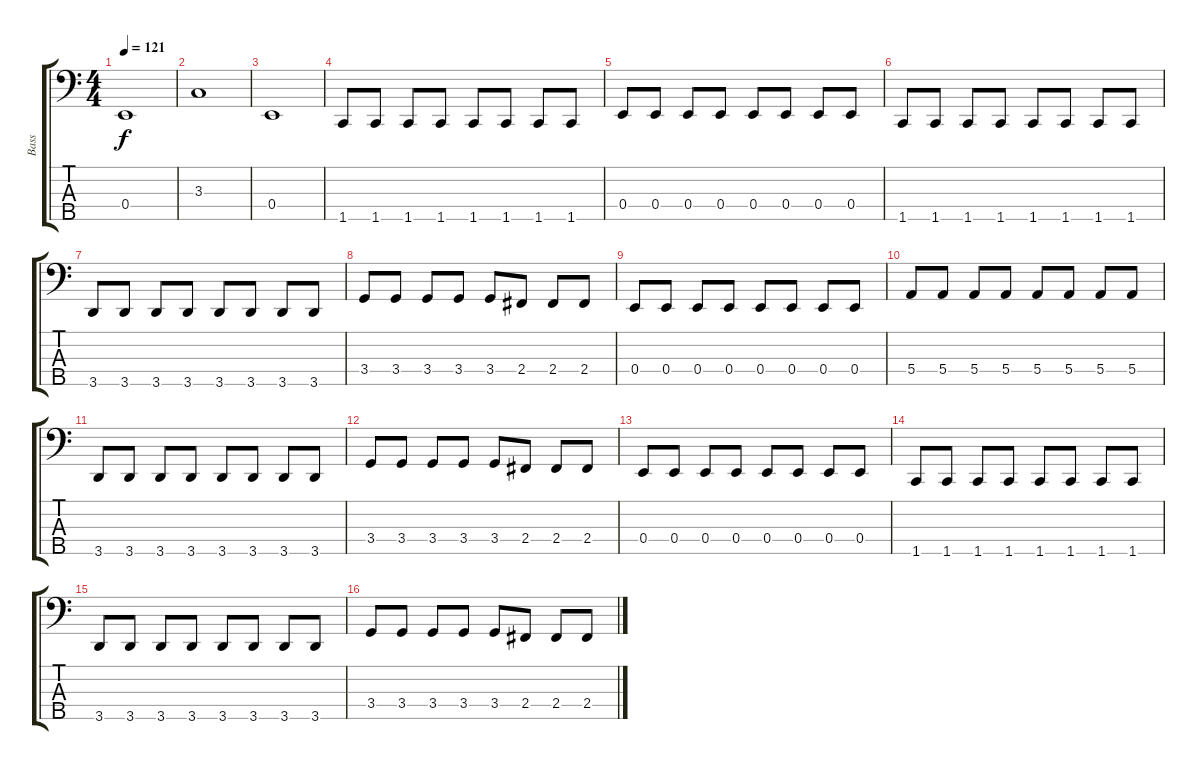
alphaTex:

\track ("Bass" "Bass") {instrument electricbasspick}
\staff {score tabs}
\tuning (G2 D2 A1 E1 B0) {hide}
\ts (4 4)
\tempo 121
\clef f4
\ks c
0.4.1{dy f} |
3.3.1 |
0.4.1 |
1.5.8 1.5.8 1.5.8 1.5.8 1.5.8 1.5.8 1.5.8 1.5.8 |
0.4.8 0.4.8 0.4.8 0.4.8 0.4.8 0.4.8 0.4.8 0.4.8 |
1.5.8 1.5.8 1.5.8 1.5.8 1.5.8 1.5.8 1.5.8 1.5.8 |
3.5.8 3.5.8 3.5.8 3.5.8 3.5.8 3.5.8 3.5.8 3.5.8 |
3.4.8 3.4.8 3.4.8 3.4.8 3.4.8 2.4.8 2.4.8 2.4.8 |
0.4.8 0.4.8 0.4.8 0.4.8 0.4.8 0.4.8 0.4.8 0.4.8 |
5.4.8 5.4.8 5.4.8 5.4.8 5.4.8 5.4.8 5.4.8 5.4.8 |
3.5.8 3.5.8 3.5.8 3.5.8 3.5.8 3.5.8 3.5.8 3.5.8 |
3.4.8 3.4.8 3.4.8 3.4.8 3.4.8 2.4.8 2.4.8 2.4.8 |
0.4.8 0.4.8 0.4.8 0.4.8 0.4.8 0.4.8 0.4.8 0.4.8 |
1.5.8 1.5.8 1.5.8 1.5.8 1.5.8 1.5.8 1.5.8 1.5.8 |
3.5.8 3.5.8 3.5.8 3.5.8 3.5.8 3.5.8 3.5.8 3.5.8 |
3.4.8 3.4.8 3.4.8 3.4.8 3.4.8 2.4.8 2.4.8 2.4.8
